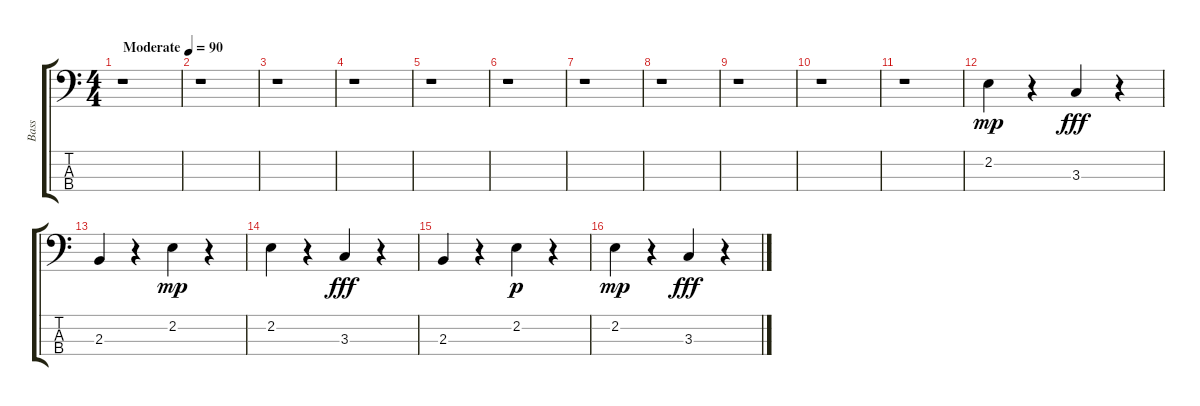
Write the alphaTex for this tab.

\track ("Bass" "Bass") {instrument acousticguitarsteel}
\staff {score tabs}
\tuning (G2 D2 A1 E1) {hide}
\ts (4 4)
\tempo (90 "Moderate")
\clef f4
\ks c
r.1{dy mp instrument acousticguitarsteel} |
r.1 |
r.1 |
r.1 |
r.1 |
r.1 |
r.1 |
r.1 |
r.1 |
r.1 |
r.1 |
2.2.4 r.4 3.3.4{dy fff} r.4 |
2.3.4 r.4 2.2.4{dy mp} r.4 |
2.2.4 r.4 3.3.4{dy fff} r.4 |
2.3.4 r.4 2.2.4{dy p} r.4 |
2.2.4{dy mp} r.4 3.3.4{dy fff} r.4
